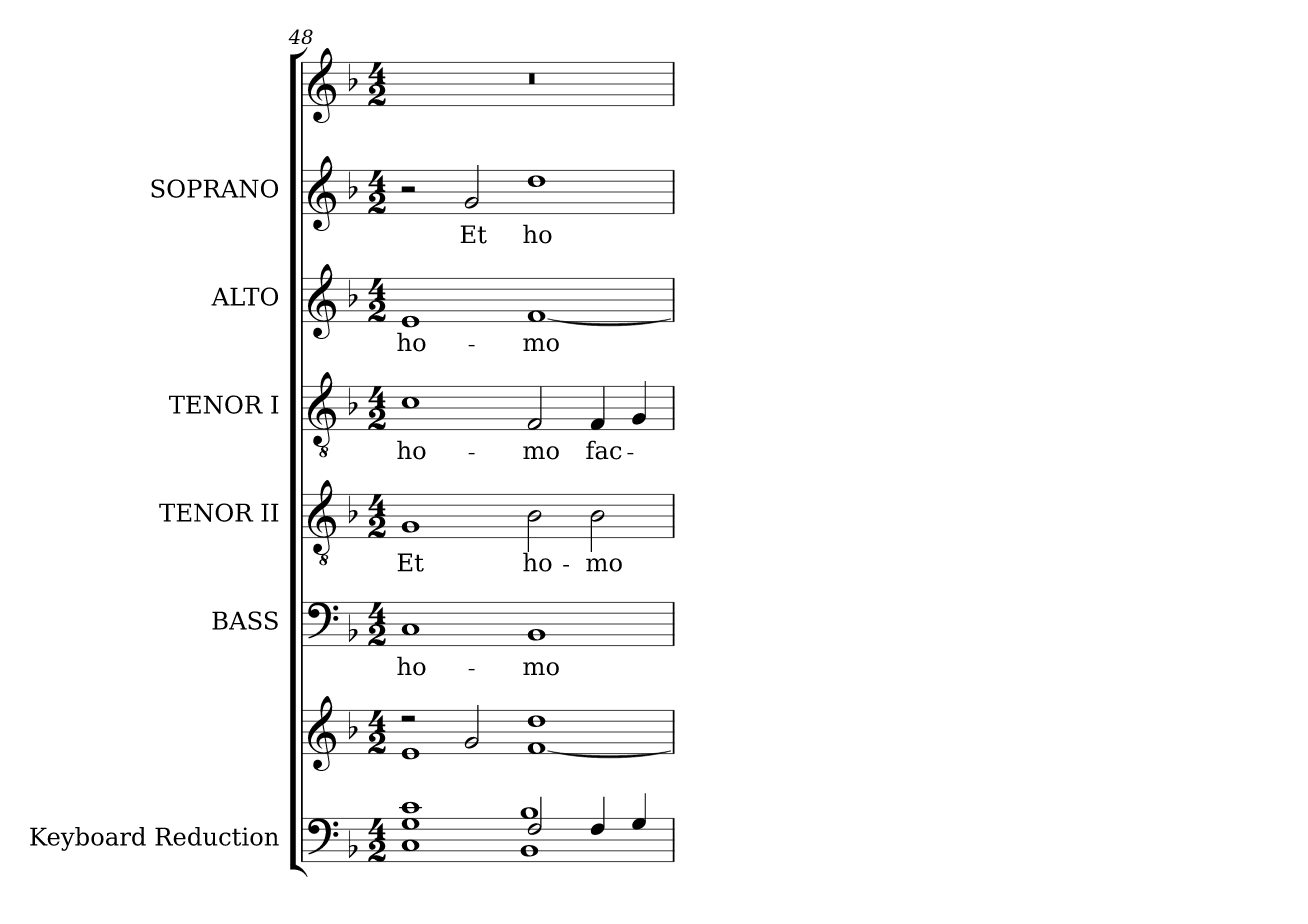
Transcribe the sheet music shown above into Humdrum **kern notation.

**kern	**kern	**kern	**text	**kern	**text	**kern	**text	**kern	**text	**kern	**text	**kern
*part7	*part7	*part6	*part6	*part5	*part5	*part4	*part4	*part3	*part3	*part2	*part2	*part1
*staff8	*staff7	*staff6	*staff6	*staff5	*staff5	*staff4	*staff4	*staff3	*staff3	*staff2	*staff2	*staff1
*I"Keyboard Reduction	*	*I"BASS	*	*I"TENOR II	*	*I"TENOR I	*	*I"ALTO	*	*I"SOPRANO	*	*
*I'Reduc.	*	*I'B.	*	*I'T. II	*	*I'T. I	*	*I'A.	*	*I'S.	*	*
*clefF4	*clefG2	*clefF4	*	*clefGv2	*	*clefGv2	*	*clefG2	*	*clefG2	*	*clefG2
*	*	*	*	*ITrd7c12	*	*ITrd7c12	*	*	*	*	*	*
*k[b-]	*k[b-]	*k[b-]	*	*k[b-]	*	*k[b-]	*	*k[b-]	*	*k[b-]	*	*k[b-]
*F:	*F:	*F:	*	*F:	*	*F:	*	*F:	*	*F:	*	*F:
*M4/2	*M4/2	*M4/2	*	*M4/2	*	*M4/2	*	*M4/2	*	*M4/2	*	*M4/2
=48	=48	=48	=48	=48	=48	=48	=48	=48	=48	=48	=48	=48
*^	*^	*	*	*	*	*	*	*	*	*	*	*
!	!	!	!	!	!LO:LY:b:color=#000000	!	!	!	!	!	!	!	!	!
!	!	!	!	!	!	!	!LO:LY:b:color=#000000	!	!	!	!	!	!	!
!	!	!	!	!	!	!	!	!	!LO:LY:b:color=#000000	!	!	!	!	!
!	!	!	!	!	!	!	!	!	!	!	!LO:LY:b:color=#000000	!	!	!LO:N:vis=1
1Ci 1Gi 1ci	1ryy	2r	1ei	1Ci	ho-	1GGi	Et	1Ci	ho-	1ei	ho-	2r	.	0r
!	!	!	!	!	!	!	!	!	!	!	!	!	!LO:LY:b:color=#000000	!
.	.	2gi/	.	.	.	.	.	.	.	.	.	2gi/	Et	.
!	!	!	!	!	!LO:LY:b:color=#000000	!	!	!	!	!	!	!	!	!
!	!	!	!	!	!	!	!LO:LY:b:color=#000000	!	!	!	!	!	!	!
!	!	!	!	!	!	!	!	!	!LO:LY:b:color=#000000	!	!	!	!	!
!	!	!	!	!	!	!	!	!	!	!	!LO:LY:b:color=#000000	!	!	!
!	!	!	!	!	!	!	!	!	!	!	!	!	!LO:LY:b:color=#000000	!
2Fi/	1BB-i 1B-i	1ddi	[1fi	1BB-i	-mo	2BB-i\	ho-	2FFi/	-mo	[1fi	-mo	1ddi	ho-	.
!	!	!	!	!	!	!	!LO:LY:b:color=#000000	!	!	!	!	!	!	!
!	!	!	!	!	!	!	!	!	!LO:LY:b:color=#000000	!	!	!	!	!
4Fi/	.	.	.	.	.	2BB-i\	-mo	4FFi/	fac-	.	.	.	.	.
4Gi/	.	.	.	.	.	.	.	4GGi/	.	.	.	.	.	.
*v	*v	*	*	*	*	*	*	*	*	*	*	*	*	*
*	*v	*v	*	*	*	*	*	*	*	*	*	*	*
=	=	=	=	=	=	=	=	=	=	=	=	=
*-	*-	*-	*-	*-	*-	*-	*-	*-	*-	*-	*-	*-
